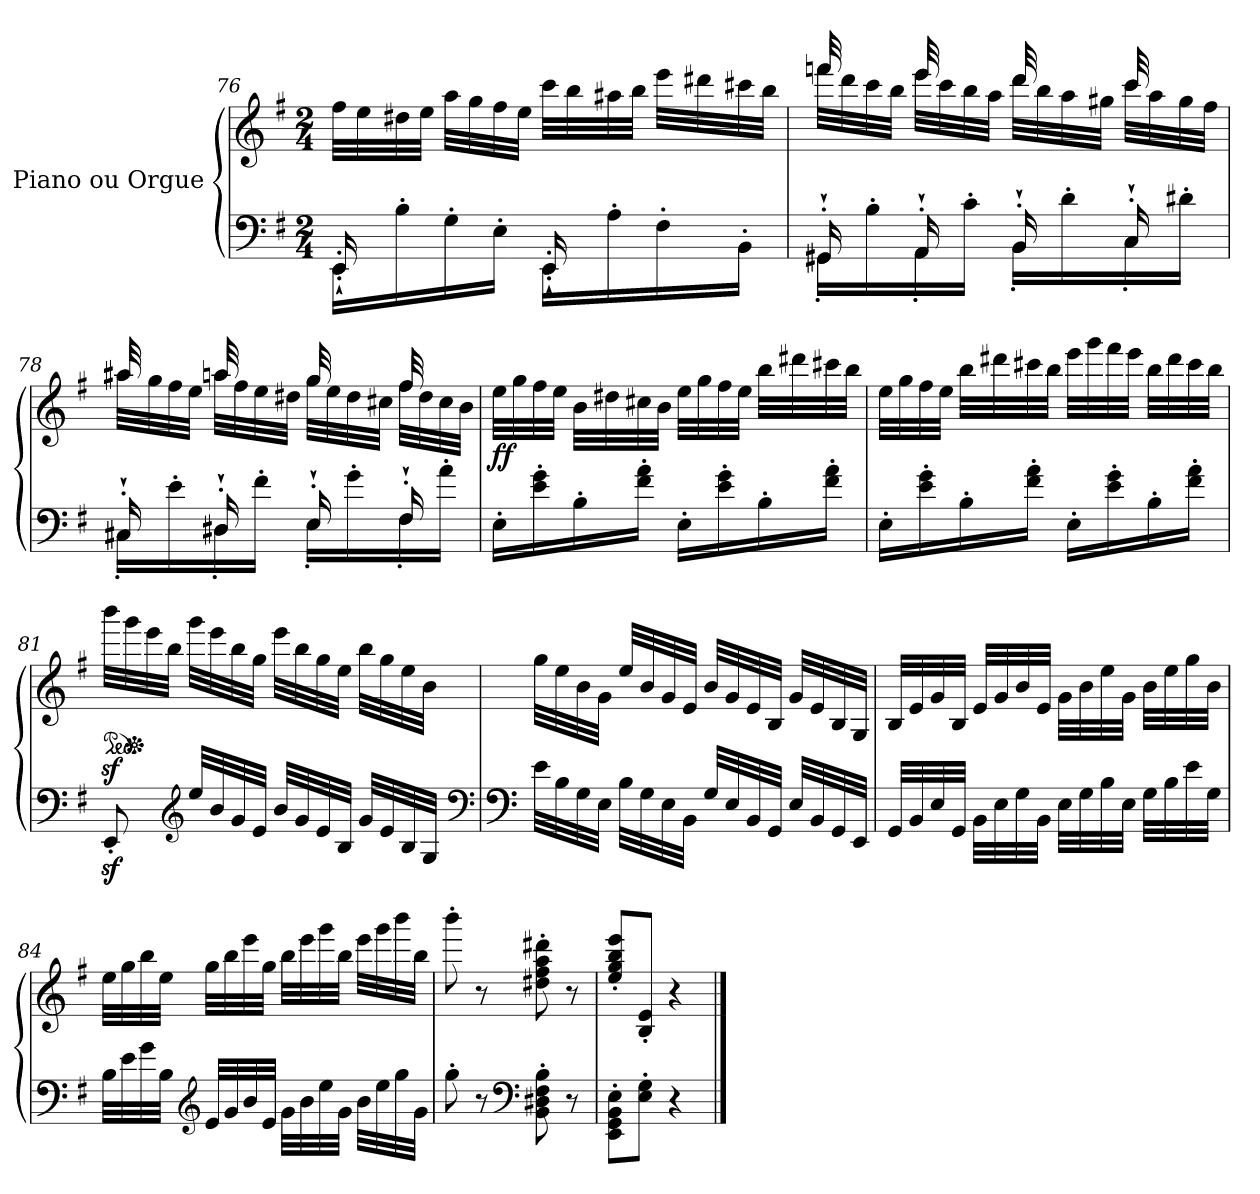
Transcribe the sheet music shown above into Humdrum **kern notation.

**kern	**kern	**dynam
*part1	*part1	*part1
*staff2	*staff1	*staff1/2
*I"Piano   ou Orgue	*	*
!!LO:PB:g=z
*clefF4	*clefG2	*
*k[f#]	*k[f#]	*
*G:	*G:	*
*M2/4	*M2/4	*
=76	=76	=76
*^	*	*
16EE'\LL	16EE'`/	32ff#\LLL	.
.	.	32ee\	.
16B'\	8.ryy	32dd#X\	.
.	.	32ee\JJJ	.
16G'\	.	32aa\LLL	.
.	.	32gg\	.
16E'\JJ	.	32ff#\	.
.	.	32ee\JJJ	.
16EE'\LL	16EE'`/	32ccc\LLL	.
.	.	32bb\	.
16A'\	8.ryy	32aa#X\	.
.	.	32bb\JJJ	.
16F#'\	.	32eee\LLL	.
.	.	32ddd#X\	.
16BB'\JJ	.	32ccc#X\	.
.	.	32bb\JJJ	.
=77	=77	=77	=77
*	*	*^	*
16GG#X`'/	16GG#'\LL	32fff\LLL	32fff/	.
.	.	32ddd\	16.ryy	.
16ryy	16B'\	32ccc\	.	.
.	.	32bb\JJJ	.	.
16AA`'/	16AA'\	32eee\LLL	32eee/	.
.	.	32ccc\	16.ryy	.
16ryy	16c'\JJ	32bb\	.	.
.	.	32aa\JJJ	.	.
16BB`'/	16BB'\LL	32ddd\LLL	32ddd/	.
.	.	32bb\	16.ryy	.
16ryy	16d'\	32aa\	.	.
.	.	32gg#X\JJJ	.	.
16C`'/	16C'\	32ccc\LLL	32ccc/	.
.	.	32aa\	16.ryy	.
16ryy	16d#X'\JJ	32gg#\	.	.
.	.	32ff#\JJJ	.	.
!!LO:LB:g=z	!!
=78	=78	=78	=78	=78
16C#X`'/	16C#'\LL	32aa#X/	32aa#\LLL	.
.	.	32ryy	32gg\	.
16ryy	16e'\	16ryy	32ff#\	.
.	.	.	32ee\JJJ	.
16D#X`'/	16D#'\	32aan/	32aa\LLL	.
.	.	32ryy	32ff#\	.
16ryy	16f#'\JJ	16ryy	32ee\	.
.	.	.	32dd#X\JJJ	.
16E`'/	16E'\LL	32gg/	32gg\LLL	.
.	.	32ryy	32ee\	.
16ryy	16g'\	16ryy	32dd#\	.
.	.	.	32cc#X\JJJ	.
16F#`'/	16F#'\	32ff#/	32ff#\LLL	.
.	.	32ryy	32dd#\	.
16ryy	16a'\JJ	16ryy	32cc#\	.
.	.	.	32b\JJJ	.
*v	*v	*	*	*
=79	=79	=79	=79
!	!	!	!LO:DY:b
*	*v	*v	*
16E'\LL	32ee\LLL	ff
.	32gg\	.
16e\' 16g\'	32ff#\	.
.	32ee\JJJ	.
16B'\	32b\LLL	.
.	32dd#X\	.
16f#\' 16a\'JJ	32cc#X\	.
.	32b\JJJ	.
16E'\LL	32ee\LLL	.
.	32gg\	.
16e\' 16g\'	32ff#\	.
.	32ee\JJJ	.
16B'\	32bb\LLL	.
.	32ddd#X\	.
16f#\' 16a\'JJ	32ccc#X\	.
.	32bb\JJJ	.
!!LO:LB:g=z
=80	=80	=80
16E'\LL	32ee\LLL	.
.	32gg\	.
16e\' 16g\'	32ff#\	.
.	32ee\JJJ	.
16B'\	32bb\LLL	.
.	32ddd#X\	.
16f#\' 16a\'JJ	32ccc#X\	.
.	32bb\JJJ	.
16E'\LL	32eee\LLL	.
.	32ggg\	.
16e\' 16g\'	32fff#\	.
.	32eee\JJJ	.
16B'\	32bb\LLL	.
.	32ddd#\	.
16f#\' 16a\'JJ	32ccc#\	.
.	32bb\JJJ	.
=81	=81	=81
*	*ped	*
8EEz<'/	32bbbz>\LLL	.
*	*Xped	*
.	32ggg\	.
.	32eee\	.
.	32bb\JJJ	.
*clefG2	*	*
32ee/LLL	32ggg\LLL	.
32b/	32eee\	.
32g/	32bb\	.
32e/JJJ	32gg\JJJ	.
32b/LLL	32eee\LLL	.
32g/	32bb\	.
32e/	32gg\	.
32B/JJJ	32ee\JJJ	.
32g/LLL	32bb\LLL	.
32e/	32gg\	.
32B/	32ee\	.
32G/JJJ	32b\JJJ	.
*clefF4	*	*
!!LO:LB:g=z
=82	=82	=82
*clefF4	*	*
32e\LLL	32gg\LLL	.
32B\	32ee\	.
32G\	32b\	.
32E\JJJ	32g\JJJ	.
32B\LLL	32ee/LLL	.
32G\	32b/	.
32E\	32g/	.
32BB\JJJ	32e/JJJ	.
32G/LLL	32b/LLL	.
32E/	32g/	.
32BB/	32e/	.
32GG/JJJ	32B/JJJ	.
32E/LLL	32g/LLL	.
32BB/	32e/	.
32GG/	32B/	.
32EE/JJJ	32G/JJJ	.
=83	=83	=83
32GG/LLL	32B/LLL	.
32BB/	32e/	.
32E/	32g/	.
32GG/JJJ	32B/JJJ	.
32BB\LLL	32e/LLL	.
32E\	32g/	.
32G\	32b/	.
32BB\JJJ	32e/JJJ	.
32E\LLL	32g\LLL	.
32G\	32b\	.
32B\	32ee\	.
32E\JJJ	32g\JJJ	.
32G\LLL	32b\LLL	.
32B\	32ee\	.
32e\	32gg\	.
32G\JJJ	32b\JJJ	.
!!LO:LB:g=z
=84	=84	=84
32B\LLL	32ee\LLL	.
32e\	32gg\	.
32g\	32bb\	.
32B\JJJ	32ee\JJJ	.
*clefG2	*	*
32e/LLL	32gg\LLL	.
32g/	32bb\	.
32b/	32eee\	.
32e/JJJ	32gg\JJJ	.
32g\LLL	32bb\LLL	.
32b\	32eee\	.
32ee\	32ggg\	.
32g\JJJ	32bb\JJJ	.
32b\LLL	32eee\LLL	.
32ee\	32ggg\	.
32gg\	32bbb\	.
32g\JJJ	32bb\JJJ	.
=85	=85	=85
8gg'\	8bbb'\	.
8r	8r	.
*clefF4	*	*
8BB\' 8D#X\' 8F#\' 8B\'	8dd#X\' 8ff#\' 8aa\' 8ddd#X\'	.
8r	8r	.
=86	=86	=86
8EE\' 8GG\' 8BB\' 8E\'L	8ee\' 8gg\' 8bb\' 8eee\'L	.
8E\' 8G\'J	8B/' 8e/'J	.
4r	4r	.
==	==	==
*-	*-	*-
